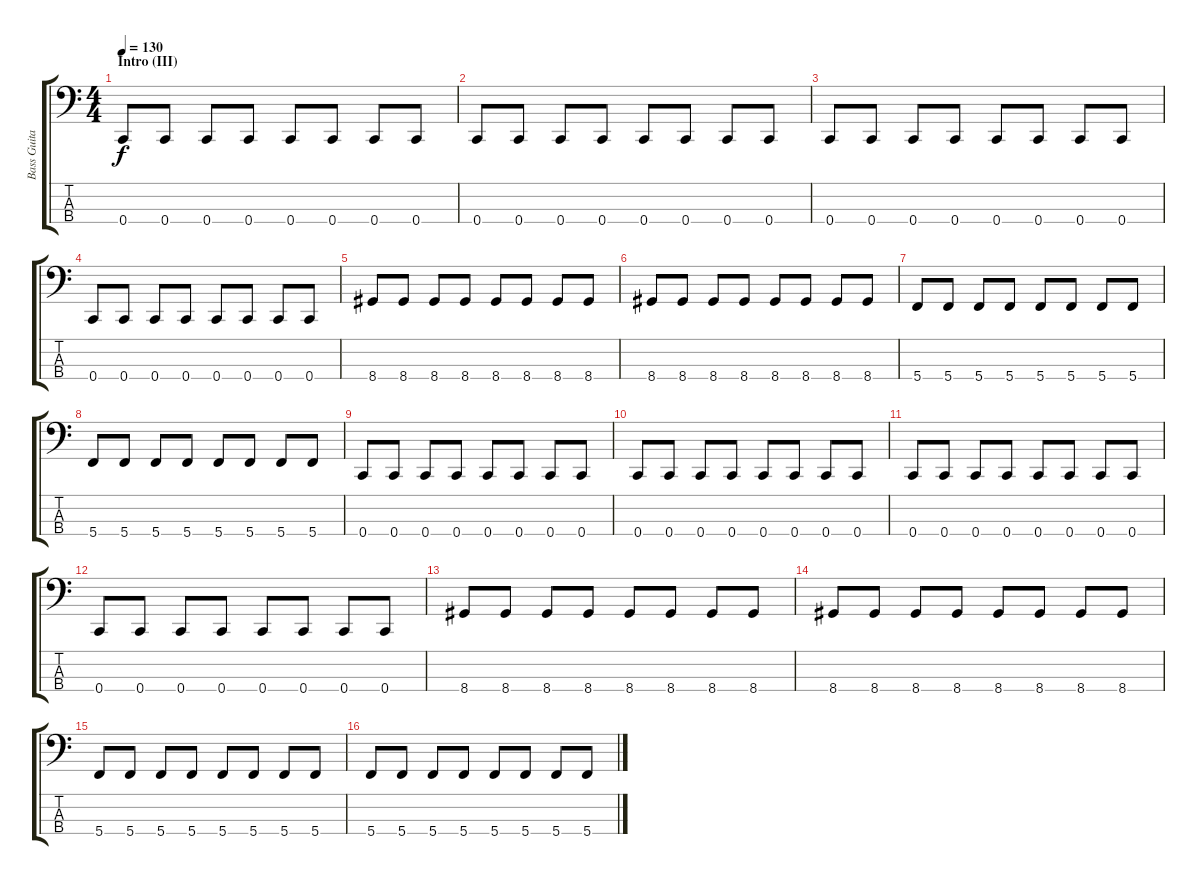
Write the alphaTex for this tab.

\track ("Bass Guitar" "Bass Guita") {instrument electricbassfinger}
\staff {score tabs}
\tuning (F2 C2 G1 C1) {hide}
\ts (4 4)
\section ("" "Intro (III)")
\tempo 130
\clef f4
\ks c
0.4.8{dy f} 0.4.8 0.4.8 0.4.8 0.4.8 0.4.8 0.4.8 0.4.8 |
0.4.8 0.4.8 0.4.8 0.4.8 0.4.8 0.4.8 0.4.8 0.4.8 |
0.4.8 0.4.8 0.4.8 0.4.8 0.4.8 0.4.8 0.4.8 0.4.8 |
0.4.8 0.4.8 0.4.8 0.4.8 0.4.8 0.4.8 0.4.8 0.4.8 |
8.4.8 8.4.8 8.4.8 8.4.8 8.4.8 8.4.8 8.4.8 8.4.8 |
8.4.8 8.4.8 8.4.8 8.4.8 8.4.8 8.4.8 8.4.8 8.4.8 |
5.4.8 5.4.8 5.4.8 5.4.8 5.4.8 5.4.8 5.4.8 5.4.8 |
5.4.8 5.4.8 5.4.8 5.4.8 5.4.8 5.4.8 5.4.8 5.4.8 |
0.4.8 0.4.8 0.4.8 0.4.8 0.4.8 0.4.8 0.4.8 0.4.8 |
0.4.8 0.4.8 0.4.8 0.4.8 0.4.8 0.4.8 0.4.8 0.4.8 |
0.4.8 0.4.8 0.4.8 0.4.8 0.4.8 0.4.8 0.4.8 0.4.8 |
0.4.8 0.4.8 0.4.8 0.4.8 0.4.8 0.4.8 0.4.8 0.4.8 |
8.4.8 8.4.8 8.4.8 8.4.8 8.4.8 8.4.8 8.4.8 8.4.8 |
8.4.8 8.4.8 8.4.8 8.4.8 8.4.8 8.4.8 8.4.8 8.4.8 |
5.4.8 5.4.8 5.4.8 5.4.8 5.4.8 5.4.8 5.4.8 5.4.8 |
5.4.8 5.4.8 5.4.8 5.4.8 5.4.8 5.4.8 5.4.8 5.4.8
